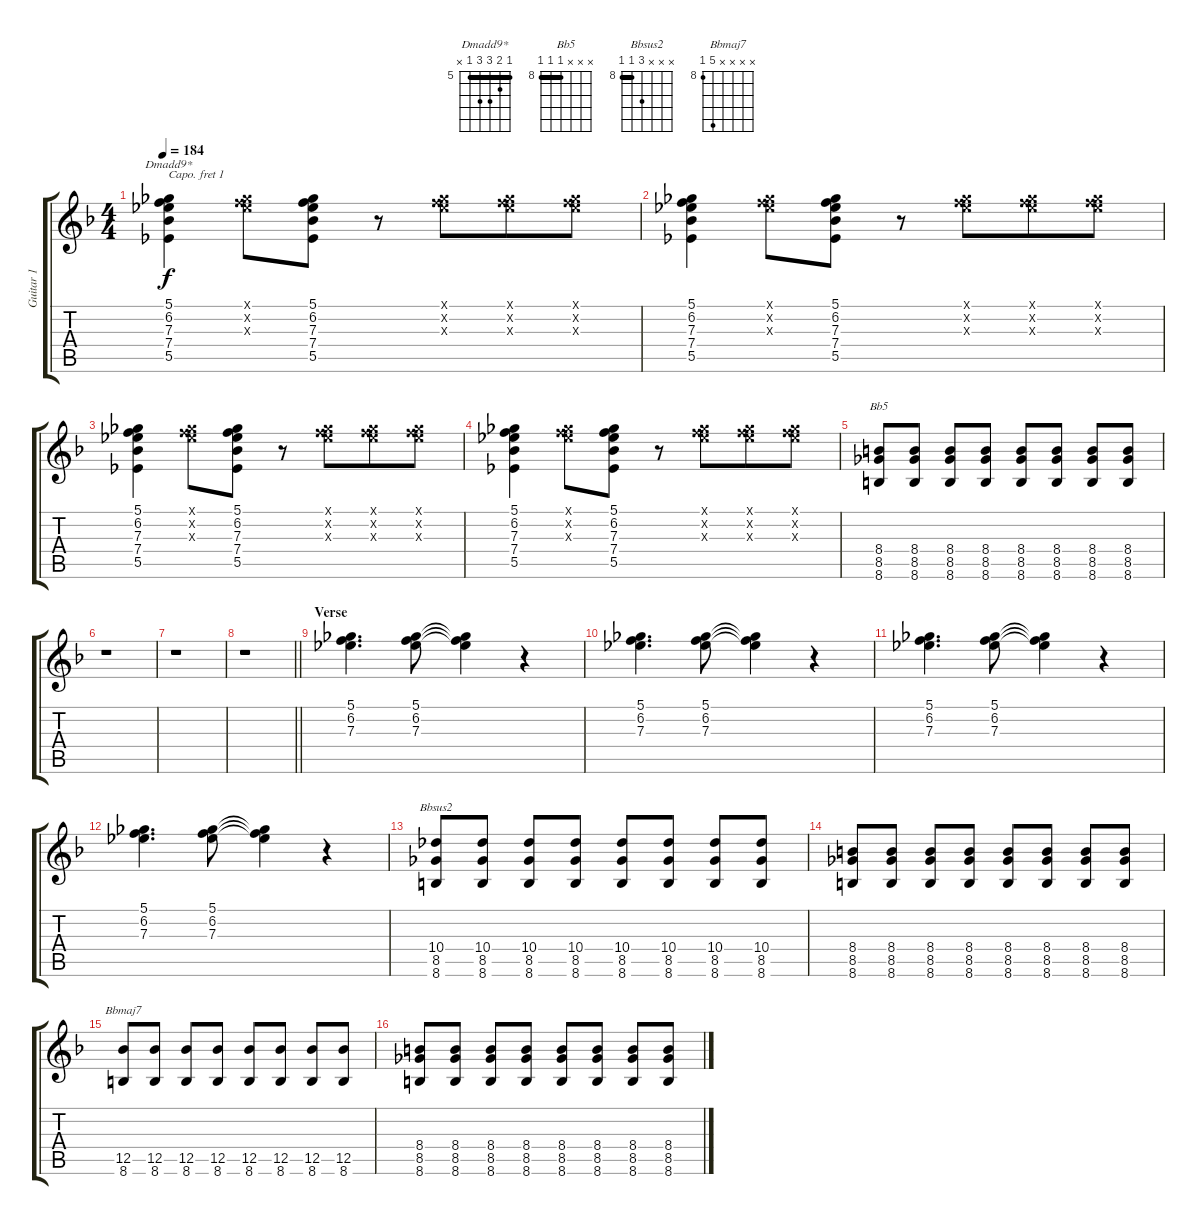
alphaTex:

\track ("Guitar 1" "Guitar 1") {instrument overdrivenguitar}
\staff {score tabs}
\capo 1
\tuning (B3 B3 G3 D3 A2 D2) {hide}
\chord ("Dmadd9*" 5 6 7 7 5 x) {firstfret 5 barre 5}
\chord ("Bb5" x x x 8 8 8) {firstfret 8 barre 8}
\chord ("Bbsus2" x x x 10 8 8) {firstfret 8 barre 8}
\chord ("Bbmaj7" x x x x 12 8) {firstfret 8}
\ts (4 4)
\tempo 184
\clef g2
\ks f
(5.1 6.2 7.3 7.4 5.5).4{ch "Dmadd9*" dy f} (5.1{x} 6.2{x} 7.3{x}).8 (5.1 6.2 7.3 7.4 5.5).8 r.8 (5.1{x} 6.2{x} 7.3{x}).8{beam merge} (5.1{x} 6.2{x} 7.3{x}).8 (5.1{x} 6.2{x} 7.3{x}).8 |
(5.1 6.2 7.3 7.4 5.5).4 (5.1{x} 6.2{x} 7.3{x}).8 (5.1 6.2 7.3 7.4 5.5).8 r.8 (5.1{x} 6.2{x} 7.3{x}).8{beam merge} (5.1{x} 6.2{x} 7.3{x}).8 (5.1{x} 6.2{x} 7.3{x}).8 |
(5.1 6.2 7.3 7.4 5.5).4 (5.1{x} 6.2{x} 7.3{x}).8 (5.1 6.2 7.3 7.4 5.5).8 r.8 (5.1{x} 6.2{x} 7.3{x}).8{beam merge} (5.1{x} 6.2{x} 7.3{x}).8 (5.1{x} 6.2{x} 7.3{x}).8 |
(5.1 6.2 7.3 7.4 5.5).4 (5.1{x} 6.2{x} 7.3{x}).8 (5.1 6.2 7.3 7.4 5.5).8 r.8 (5.1{x} 6.2{x} 7.3{x}).8{beam merge} (5.1{x} 6.2{x} 7.3{x}).8 (5.1{x} 6.2{x} 7.3{x}).8 |
(8.4 8.5 8.6).8{ch "Bb5"} (8.4 8.5 8.6).8 (8.4 8.5 8.6).8 (8.4 8.5 8.6).8 (8.4 8.5 8.6).8 (8.4 8.5 8.6).8 (8.4 8.5 8.6).8 (8.4 8.5 8.6).8 |
r.1 |
r.1 |
\barLineRight lightlight
r.1 |
\section ("" "Verse")
(5.1 6.2 7.3).4{d} (5.1 6.2 7.3).8 (5.1{t} 6.2{t} 7.3{t}).4 r.4 |
(5.1 6.2 7.3).4{d} (5.1 6.2 7.3).8 (5.1{t} 6.2{t} 7.3{t}).4 r.4 |
(5.1 6.2 7.3).4{d} (5.1 6.2 7.3).8 (5.1{t} 6.2{t} 7.3{t}).4 r.4 |
(5.1 6.2 7.3).4{d} (5.1 6.2 7.3).8 (5.1{t} 6.2{t} 7.3{t}).4 r.4 |
(10.4 8.5 8.6).8{ch "Bbsus2"} (10.4 8.5 8.6).8 (10.4 8.5 8.6).8 (10.4 8.5 8.6).8 (10.4 8.5 8.6).8 (10.4 8.5 8.6).8 (10.4 8.5 8.6).8 (10.4 8.5 8.6).8 |
(8.4 8.5 8.6).8 (8.4 8.5 8.6).8 (8.4 8.5 8.6).8 (8.4 8.5 8.6).8 (8.4 8.5 8.6).8 (8.4 8.5 8.6).8 (8.4 8.5 8.6).8 (8.4 8.5 8.6).8 |
(12.5 8.6).8{ch "Bbmaj7"} (12.5 8.6).8 (12.5 8.6).8 (12.5 8.6).8 (12.5 8.6).8 (12.5 8.6).8 (12.5 8.6).8 (12.5 8.6).8 |
(8.4 8.5 8.6).8 (8.4 8.5 8.6).8 (8.4 8.5 8.6).8 (8.4 8.5 8.6).8 (8.4 8.5 8.6).8 (8.4 8.5 8.6).8 (8.4 8.5 8.6).8 (8.4 8.5 8.6).8
